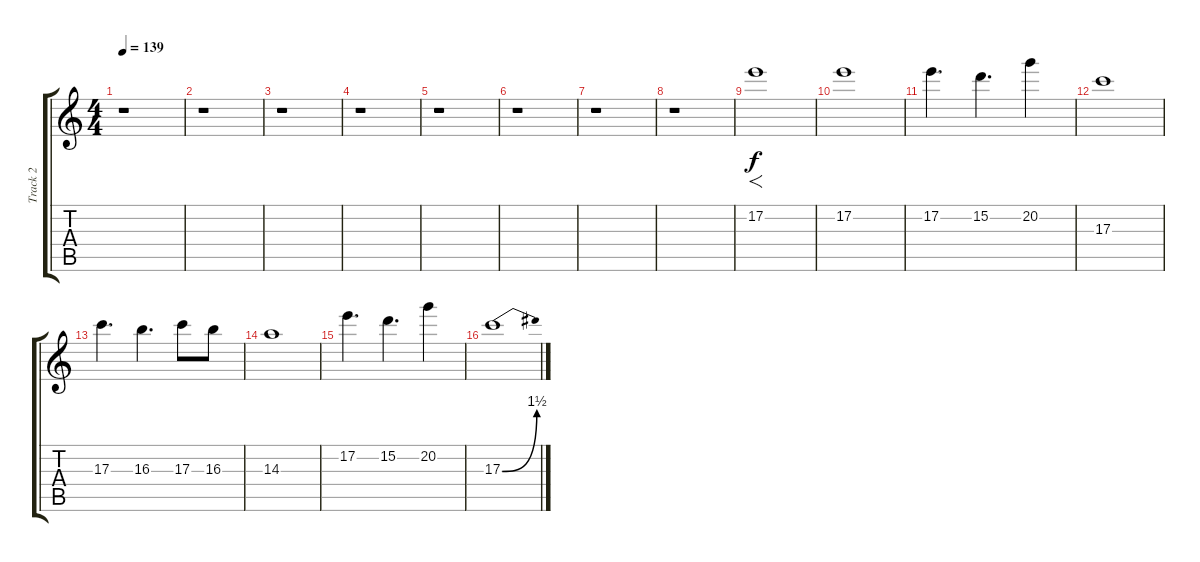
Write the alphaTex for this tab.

\track ("Track 2" "Track 2") {instrument distortionguitar}
\staff {score tabs}
\tuning (E4 B3 G3 D3 A2 D2) {hide}
\ts (4 4)
\tempo 139
\clef g2
\ks c
r.1{dy f} |
r.1 |
r.1 |
r.1 |
r.1 |
r.1 |
r.1 |
r.1 |
17.2.1{f} |
17.2.1 |
17.2.4{d} 15.2.4{d} 20.2.4 |
17.3.1 |
17.3.4{d} 16.3.4{d} 17.3.8 16.3.8 |
14.3.1 |
17.2.4{d} 15.2.4{d} 20.2.4 |
17.3{be (bend 0 0 60 6)}.1
